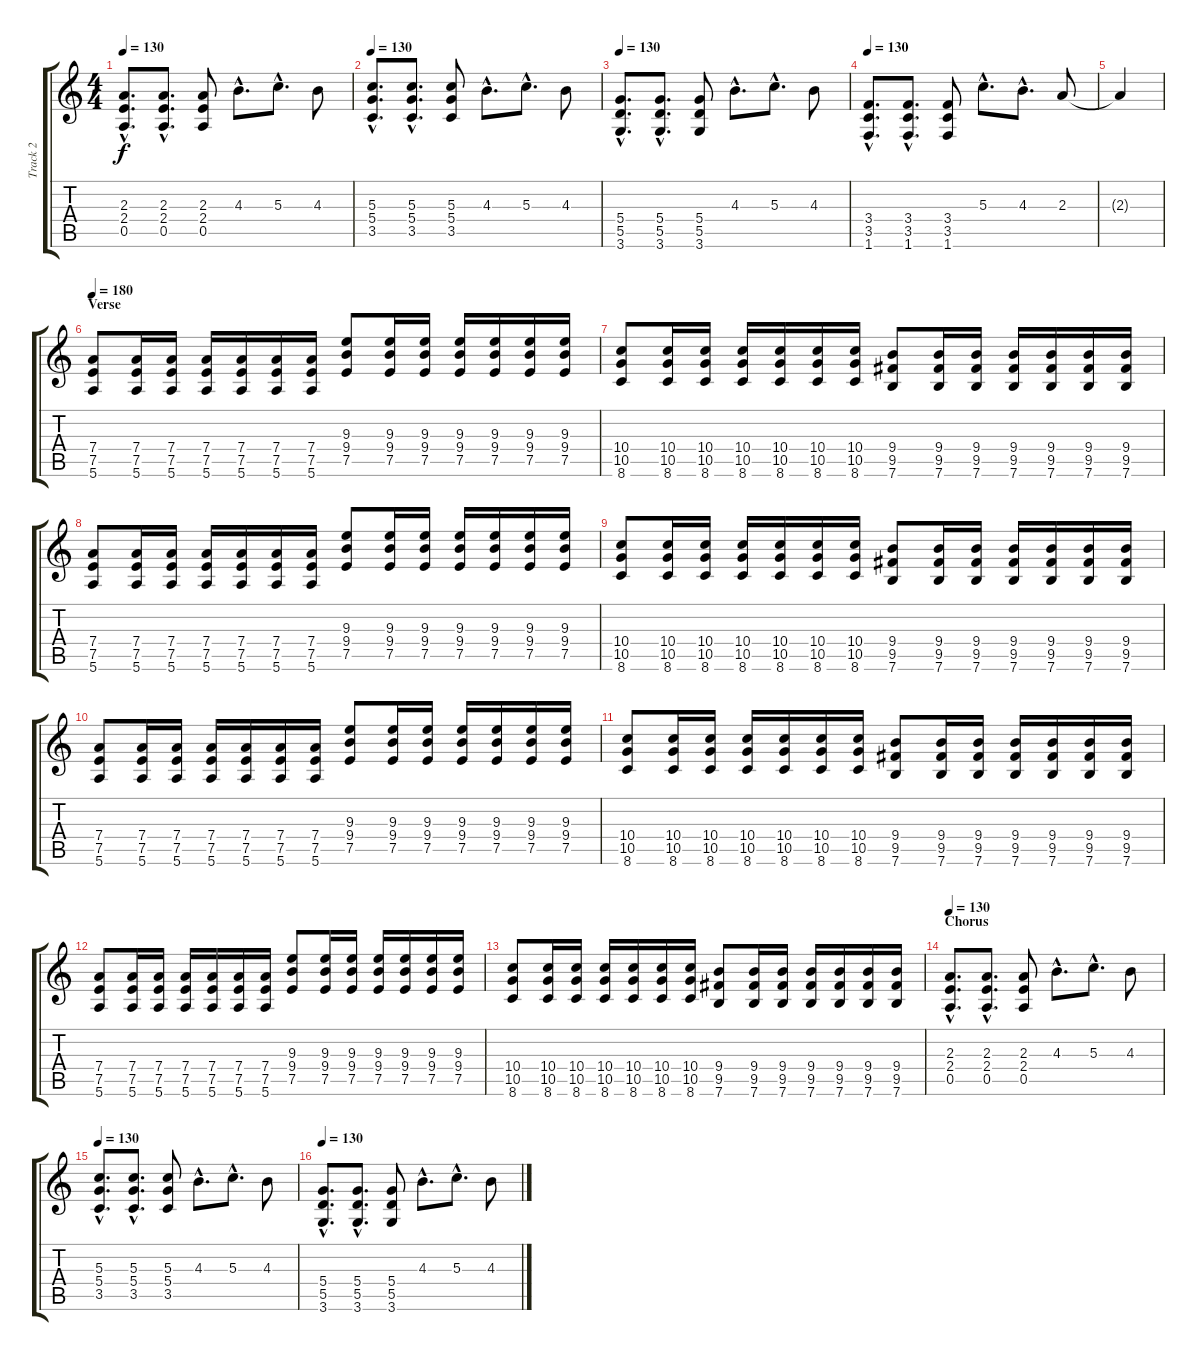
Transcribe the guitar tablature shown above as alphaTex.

\track ("Track 2" "Track 2") {instrument distortionguitar}
\staff {score tabs}
\tuning (E4 B3 G3 D3 A2 E2) {hide}
\ts (4 4)
\tempo 130
\clef g2
\ks c
(2.3{hac} 2.4{hac} 0.5{hac}).8{d dy f} (2.3{hac} 2.4{hac} 0.5{hac}).8{d} (2.3 2.4 0.5).8 4.3{hac}.8{d} 5.3{hac}.8{d} 4.3.8 |
\tempo 130
(5.3{hac} 5.4{hac} 3.5{hac}).8{d} (5.3{hac} 5.4{hac} 3.5{hac}).8{d} (5.3 5.4 3.5).8 4.3{hac}.8{d} 5.3{hac}.8{d} 4.3.8 |
\tempo 130
(5.4{hac} 5.5{hac} 3.6{hac}).8{d} (5.4{hac} 5.5{hac} 3.6{hac}).8{d} (5.4 5.5 3.6).8 4.3{hac}.8{d} 5.3{hac}.8{d} 4.3.8 |
\tempo 130
(3.4{hac} 3.5{hac} 1.6{hac}).8{d} (3.4{hac} 3.5{hac} 1.6{hac}).8{d} (3.4 3.5 1.6).8 5.3{hac}.8{d} 4.3{hac}.8{d} 2.3.8 |
2.3{t}.4 |
\section ("" "Verse")
\tempo 180
(7.4 7.5 5.6).8 (7.4 7.5 5.6).16 (7.4 7.5 5.6).16 (7.4 7.5 5.6).16 (7.4 7.5 5.6).16 (7.4 7.5 5.6).16 (7.4 7.5 5.6).16 (9.3 9.4 7.5).8 (9.3 9.4 7.5).16 (9.3 9.4 7.5).16 (9.3 9.4 7.5).16 (9.3 9.4 7.5).16 (9.3 9.4 7.5).16 (9.3 9.4 7.5).16 |
(10.4 10.5 8.6).8 (10.4 10.5 8.6).16 (10.4 10.5 8.6).16 (10.4 10.5 8.6).16 (10.4 10.5 8.6).16 (10.4 10.5 8.6).16 (10.4 10.5 8.6).16 (9.4 9.5 7.6).8 (9.4 9.5 7.6).16 (9.4 9.5 7.6).16 (9.4 9.5 7.6).16 (9.4 9.5 7.6).16 (9.4 9.5 7.6).16 (9.4 9.5 7.6).16 |
(7.4 7.5 5.6).8 (7.4 7.5 5.6).16 (7.4 7.5 5.6).16 (7.4 7.5 5.6).16 (7.4 7.5 5.6).16 (7.4 7.5 5.6).16 (7.4 7.5 5.6).16 (9.3 9.4 7.5).8 (9.3 9.4 7.5).16 (9.3 9.4 7.5).16 (9.3 9.4 7.5).16 (9.3 9.4 7.5).16 (9.3 9.4 7.5).16 (9.3 9.4 7.5).16 |
(10.4 10.5 8.6).8 (10.4 10.5 8.6).16 (10.4 10.5 8.6).16 (10.4 10.5 8.6).16 (10.4 10.5 8.6).16 (10.4 10.5 8.6).16 (10.4 10.5 8.6).16 (9.4 9.5 7.6).8 (9.4 9.5 7.6).16 (9.4 9.5 7.6).16 (9.4 9.5 7.6).16 (9.4 9.5 7.6).16 (9.4 9.5 7.6).16 (9.4 9.5 7.6).16 |
(7.4 7.5 5.6).8 (7.4 7.5 5.6).16 (7.4 7.5 5.6).16 (7.4 7.5 5.6).16 (7.4 7.5 5.6).16 (7.4 7.5 5.6).16 (7.4 7.5 5.6).16 (9.3 9.4 7.5).8 (9.3 9.4 7.5).16 (9.3 9.4 7.5).16 (9.3 9.4 7.5).16 (9.3 9.4 7.5).16 (9.3 9.4 7.5).16 (9.3 9.4 7.5).16 |
(10.4 10.5 8.6).8 (10.4 10.5 8.6).16 (10.4 10.5 8.6).16 (10.4 10.5 8.6).16 (10.4 10.5 8.6).16 (10.4 10.5 8.6).16 (10.4 10.5 8.6).16 (9.4 9.5 7.6).8 (9.4 9.5 7.6).16 (9.4 9.5 7.6).16 (9.4 9.5 7.6).16 (9.4 9.5 7.6).16 (9.4 9.5 7.6).16 (9.4 9.5 7.6).16 |
(7.4 7.5 5.6).8 (7.4 7.5 5.6).16 (7.4 7.5 5.6).16 (7.4 7.5 5.6).16 (7.4 7.5 5.6).16 (7.4 7.5 5.6).16 (7.4 7.5 5.6).16 (9.3 9.4 7.5).8 (9.3 9.4 7.5).16 (9.3 9.4 7.5).16 (9.3 9.4 7.5).16 (9.3 9.4 7.5).16 (9.3 9.4 7.5).16 (9.3 9.4 7.5).16 |
(10.4 10.5 8.6).8 (10.4 10.5 8.6).16 (10.4 10.5 8.6).16 (10.4 10.5 8.6).16 (10.4 10.5 8.6).16 (10.4 10.5 8.6).16 (10.4 10.5 8.6).16 (9.4 9.5 7.6).8 (9.4 9.5 7.6).16 (9.4 9.5 7.6).16 (9.4 9.5 7.6).16 (9.4 9.5 7.6).16 (9.4 9.5 7.6).16 (9.4 9.5 7.6).16 |
\section ("" "Chorus")
\tempo 130
(2.3{hac} 2.4{hac} 0.5{hac}).8{d} (2.3{hac} 2.4{hac} 0.5{hac}).8{d} (2.3 2.4 0.5).8 4.3{hac}.8{d} 5.3{hac}.8{d} 4.3.8 |
\tempo 130
(5.3{hac} 5.4{hac} 3.5{hac}).8{d} (5.3{hac} 5.4{hac} 3.5{hac}).8{d} (5.3 5.4 3.5).8 4.3{hac}.8{d} 5.3{hac}.8{d} 4.3.8 |
\tempo 130
(5.4{hac} 5.5{hac} 3.6{hac}).8{d} (5.4{hac} 5.5{hac} 3.6{hac}).8{d} (5.4 5.5 3.6).8 4.3{hac}.8{d} 5.3{hac}.8{d} 4.3.8
